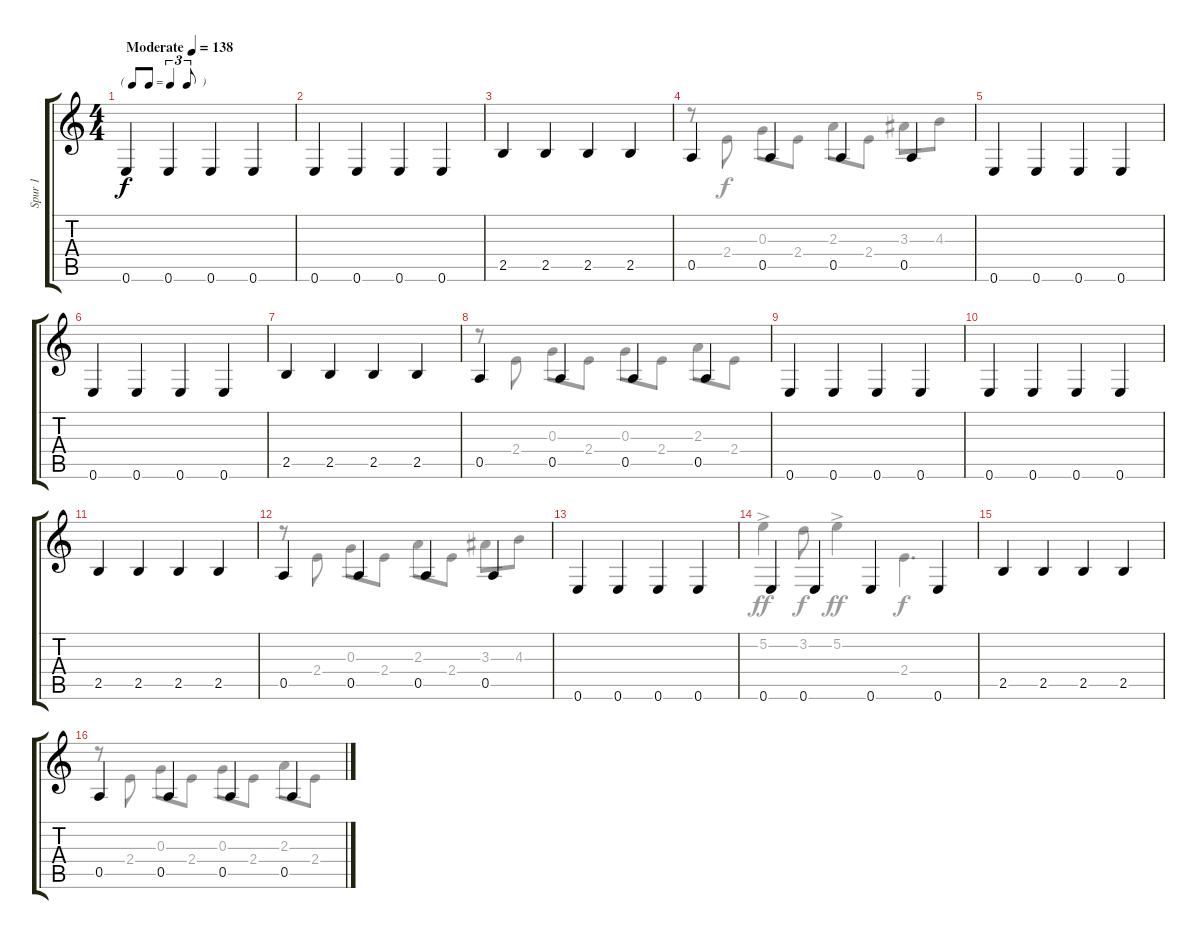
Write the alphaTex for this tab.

\track ("Spur 1" "Spur 1") {instrument acousticguitarsteel}
\staff {score tabs}
\tuning (E4 B3 G3 D3 A2 E2) {hide}
\voice
\ts (4 4)
\tf triplet8th
\tempo (138 "Moderate")
\clef g2
\ks c
0.6.4{dy f instrument acousticguitarsteel} 0.6.4 0.6.4 0.6.4 |
0.6.4 0.6.4 0.6.4 0.6.4 |
2.5.4 2.5.4 2.5.4 2.5.4 |
0.5.4 0.5.4 0.5.4 0.5.4 |
0.6.4 0.6.4 0.6.4 0.6.4 |
0.6.4 0.6.4 0.6.4 0.6.4 |
2.5.4 2.5.4 2.5.4 2.5.4 |
0.5.4 0.5.4 0.5.4 0.5.4 |
0.6.4 0.6.4 0.6.4 0.6.4 |
0.6.4 0.6.4 0.6.4 0.6.4 |
2.5.4 2.5.4 2.5.4 2.5.4 |
0.5.4 0.5.4 0.5.4 0.5.4 |
0.6.4 0.6.4 0.6.4 0.6.4 |
0.6.4 0.6.4 0.6.4 0.6.4 |
2.5.4 2.5.4 2.5.4 2.5.4 |
0.5.4 0.5.4 0.5.4 0.5.4
\voice
\clef g2
\ottava regular
\simile none
\ks c
|
|
|
r.8 2.4.8 0.3.8 2.4.8 2.3.8 2.4.8 3.3.8 4.3.8 |
|
|
|
r.8 2.4.8 0.3.8 2.4.8 0.3.8 2.4.8 2.3.8 2.4.8 |
|
|
|
r.8 2.4.8 0.3.8 2.4.8 2.3.8 2.4.8 3.3.8 4.3.8 |
|
5.2{ac}.4{dy ff} 3.2.8{dy f} 5.2{ac}.4{dy ff} 2.4.4{d dy f} |
|
r.8 2.4.8 0.3.8 2.4.8 0.3.8 2.4.8 2.3.8 2.4.8
